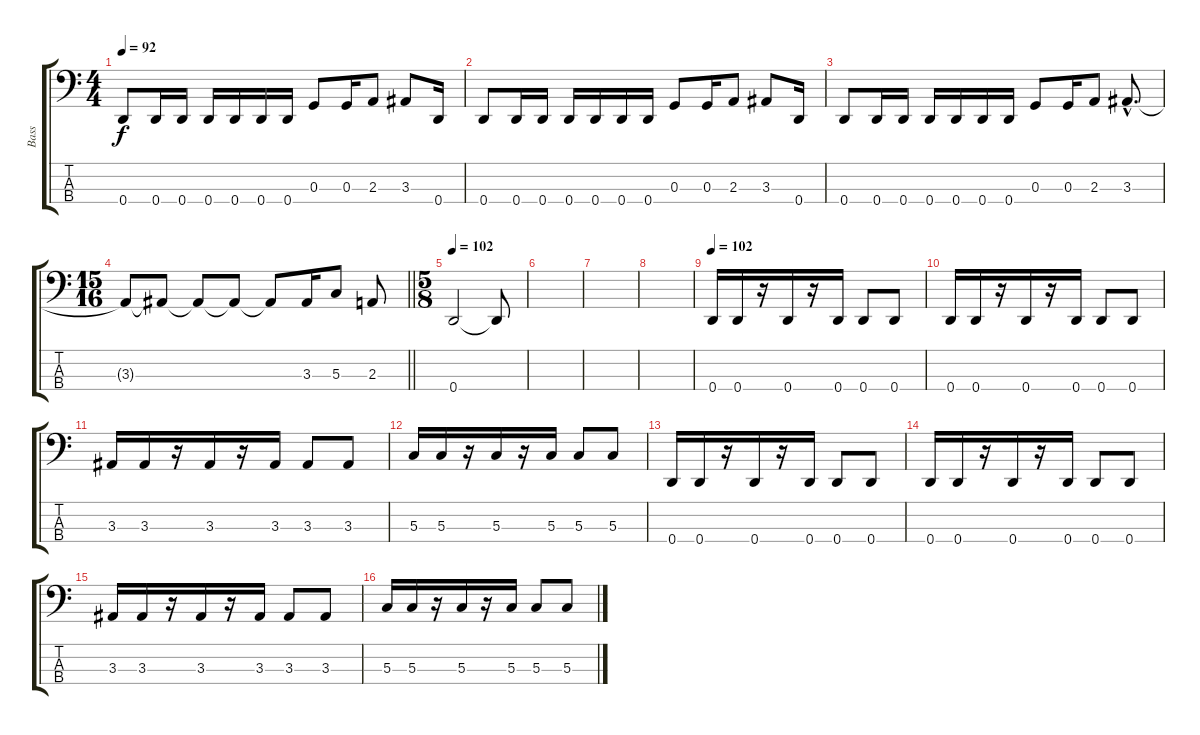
\track ("Bass" "Bass") {instrument electricbasspick}
\staff {score tabs}
\tuning (F2 C2 G1 D1) {hide}
\ts (4 4)
\tempo 92
\clef f4
\ks c
0.4.8{dy f} 0.4.16 0.4.16 0.4.16 0.4.16 0.4.16 0.4.16 0.3.8 0.3.16 2.3.8 3.3.8 0.4.16 |
0.4.8 0.4.16 0.4.16 0.4.16 0.4.16 0.4.16 0.4.16 0.3.8 0.3.16 2.3.8 3.3.8 0.4.16 |
0.4.8 0.4.16 0.4.16 0.4.16 0.4.16 0.4.16 0.4.16 0.3.8 0.3.16 2.3.8 3.3{hac}.8{d} |
\ts (15 16)
\barLineRight lightlight
3.3{t}.8 3.3{t}.8 3.3{t}.8 3.3{t}.8 3.3{t}.8 3.3.16 5.3.8 2.3.8 |
\ts (5 8)
\section ("" "")
\tempo 102
0.4.2 0.4{t}.8 |
|
|
|
\tempo 102
0.4.16 0.4.16 r.16 0.4.16 r.16 0.4.16 0.4.8 0.4.8 |
0.4.16 0.4.16 r.16 0.4.16 r.16 0.4.16 0.4.8 0.4.8 |
3.3.16 3.3.16 r.16 3.3.16 r.16 3.3.16 3.3.8 3.3.8 |
5.3.16 5.3.16 r.16 5.3.16 r.16 5.3.16 5.3.8 5.3.8 |
0.4.16 0.4.16 r.16 0.4.16 r.16 0.4.16 0.4.8 0.4.8 |
0.4.16 0.4.16 r.16 0.4.16 r.16 0.4.16 0.4.8 0.4.8 |
3.3.16 3.3.16 r.16 3.3.16 r.16 3.3.16 3.3.8 3.3.8 |
5.3.16 5.3.16 r.16 5.3.16 r.16 5.3.16 5.3.8 5.3.8
